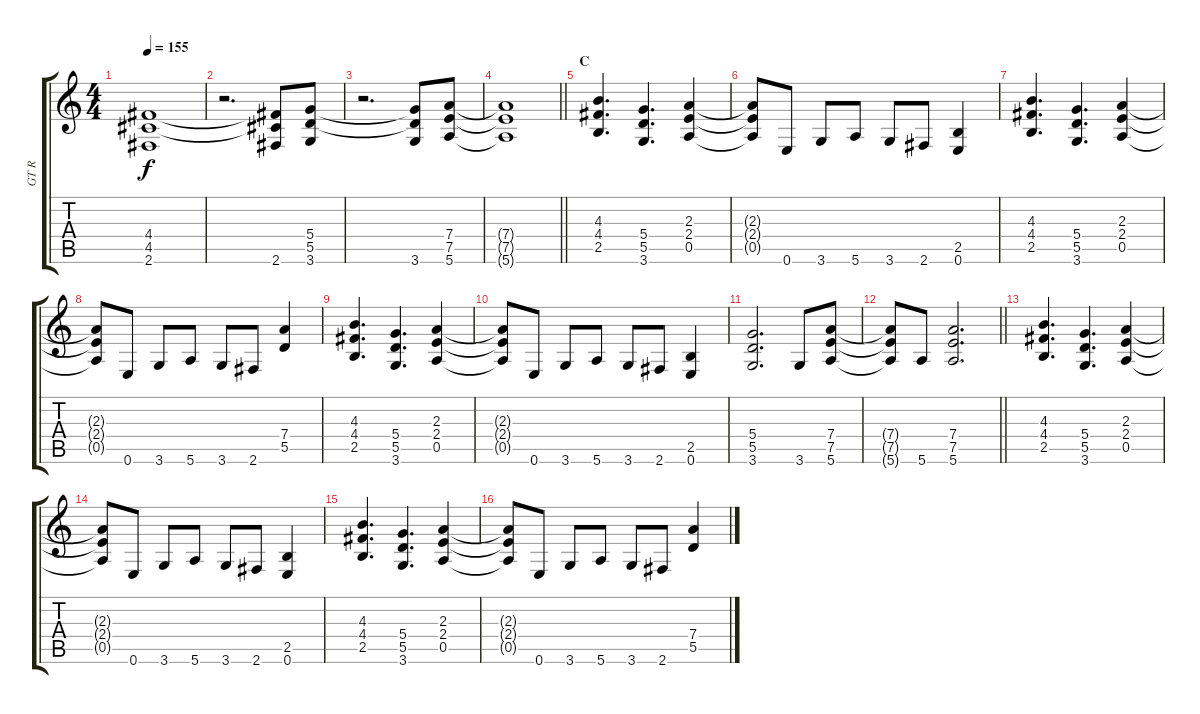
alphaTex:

\track ("GT R" "GT R") {instrument distortionguitar}
\staff {score tabs}
\tuning (E4 B3 G3 D3 A2 E2) {hide}
\ts (4 4)
\tempo 155
\clef g2
\ks c
(4.4 4.5 2.6).1{dy f} |
r.2{d} (4.4{t} 4.5{t} 2.6).8 (5.4 5.5 3.6).8 |
r.2{d} (5.4{t} 5.5{t} 3.6).8 (7.4 7.5 5.6).8 |
\barLineRight lightlight
(7.4{t} 7.5{t} 5.6{t}).1 |
\section ("" "C")
(4.3 4.4 2.5).4{d} (5.4 5.5 3.6).4{d} (2.3 2.4 0.5).4 |
(2.3{t} 2.4{t} 0.5{t}).8 0.6.8 3.6.8 5.6.8 3.6.8 2.6.8 (2.5 0.6).4 |
(4.3 4.4 2.5).4{d} (5.4 5.5 3.6).4{d} (2.3 2.4 0.5).4 |
(2.3{t} 2.4{t} 0.5{t}).8 0.6.8 3.6.8 5.6.8 3.6.8 2.6.8 (7.4 5.5).4 |
(4.3 4.4 2.5).4{d} (5.4 5.5 3.6).4{d} (2.3 2.4 0.5).4 |
(2.3{t} 2.4{t} 0.5{t}).8 0.6.8 3.6.8 5.6.8 3.6.8 2.6.8 (2.5 0.6).4 |
(5.4 5.5 3.6).2{d} 3.6.8 (7.4 7.5 5.6).8 |
\barLineRight lightlight
(7.4{t} 7.5{t} 5.6{t}).8 5.6.8 (7.4 7.5 5.6).2{d} |
(4.3 4.4 2.5).4{d} (5.4 5.5 3.6).4{d} (2.3 2.4 0.5).4 |
(2.3{t} 2.4{t} 0.5{t}).8 0.6.8 3.6.8 5.6.8 3.6.8 2.6.8 (2.5 0.6).4 |
(4.3 4.4 2.5).4{d} (5.4 5.5 3.6).4{d} (2.3 2.4 0.5).4 |
(2.3{t} 2.4{t} 0.5{t}).8 0.6.8 3.6.8 5.6.8 3.6.8 2.6.8 (7.4 5.5).4
